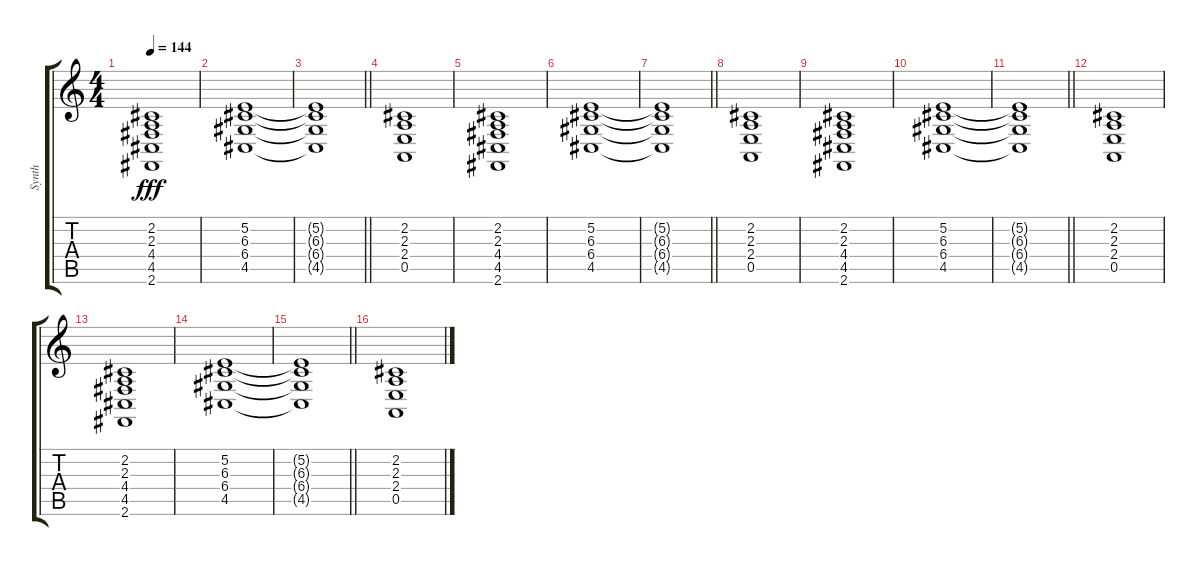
\track ("Synth" "Synth") {instrument synthstrings1}
\staff {score tabs}
\tuning (E4 B3 G3 D3 A2 E2) {hide}
\ts (4 4)
\tempo 144
\clef g2
\ks c
(2.2 2.3 4.4 4.5 2.6).1{dy fff} |
(5.2 6.3 6.4 4.5).1 |
\barLineRight lightlight
(5.2{t} 6.3{t} 6.4{t} 4.5{t}).1 |
(2.2 2.3 2.4 0.5).1 |
(2.2 2.3 4.4 4.5 2.6).1 |
(5.2 6.3 6.4 4.5).1 |
\barLineRight lightlight
(5.2{t} 6.3{t} 6.4{t} 4.5{t}).1 |
(2.2 2.3 2.4 0.5).1 |
(2.2 2.3 4.4 4.5 2.6).1 |
(5.2 6.3 6.4 4.5).1 |
\barLineRight lightlight
(5.2{t} 6.3{t} 6.4{t} 4.5{t}).1 |
(2.2 2.3 2.4 0.5).1{volume 4} |
(2.2 2.3 4.4 4.5 2.6).1 |
(5.2 6.3 6.4 4.5).1 |
\barLineRight lightlight
(5.2{t} 6.3{t} 6.4{t} 4.5{t}).1 |
(2.2 2.3 2.4 0.5).1{volume 2}
